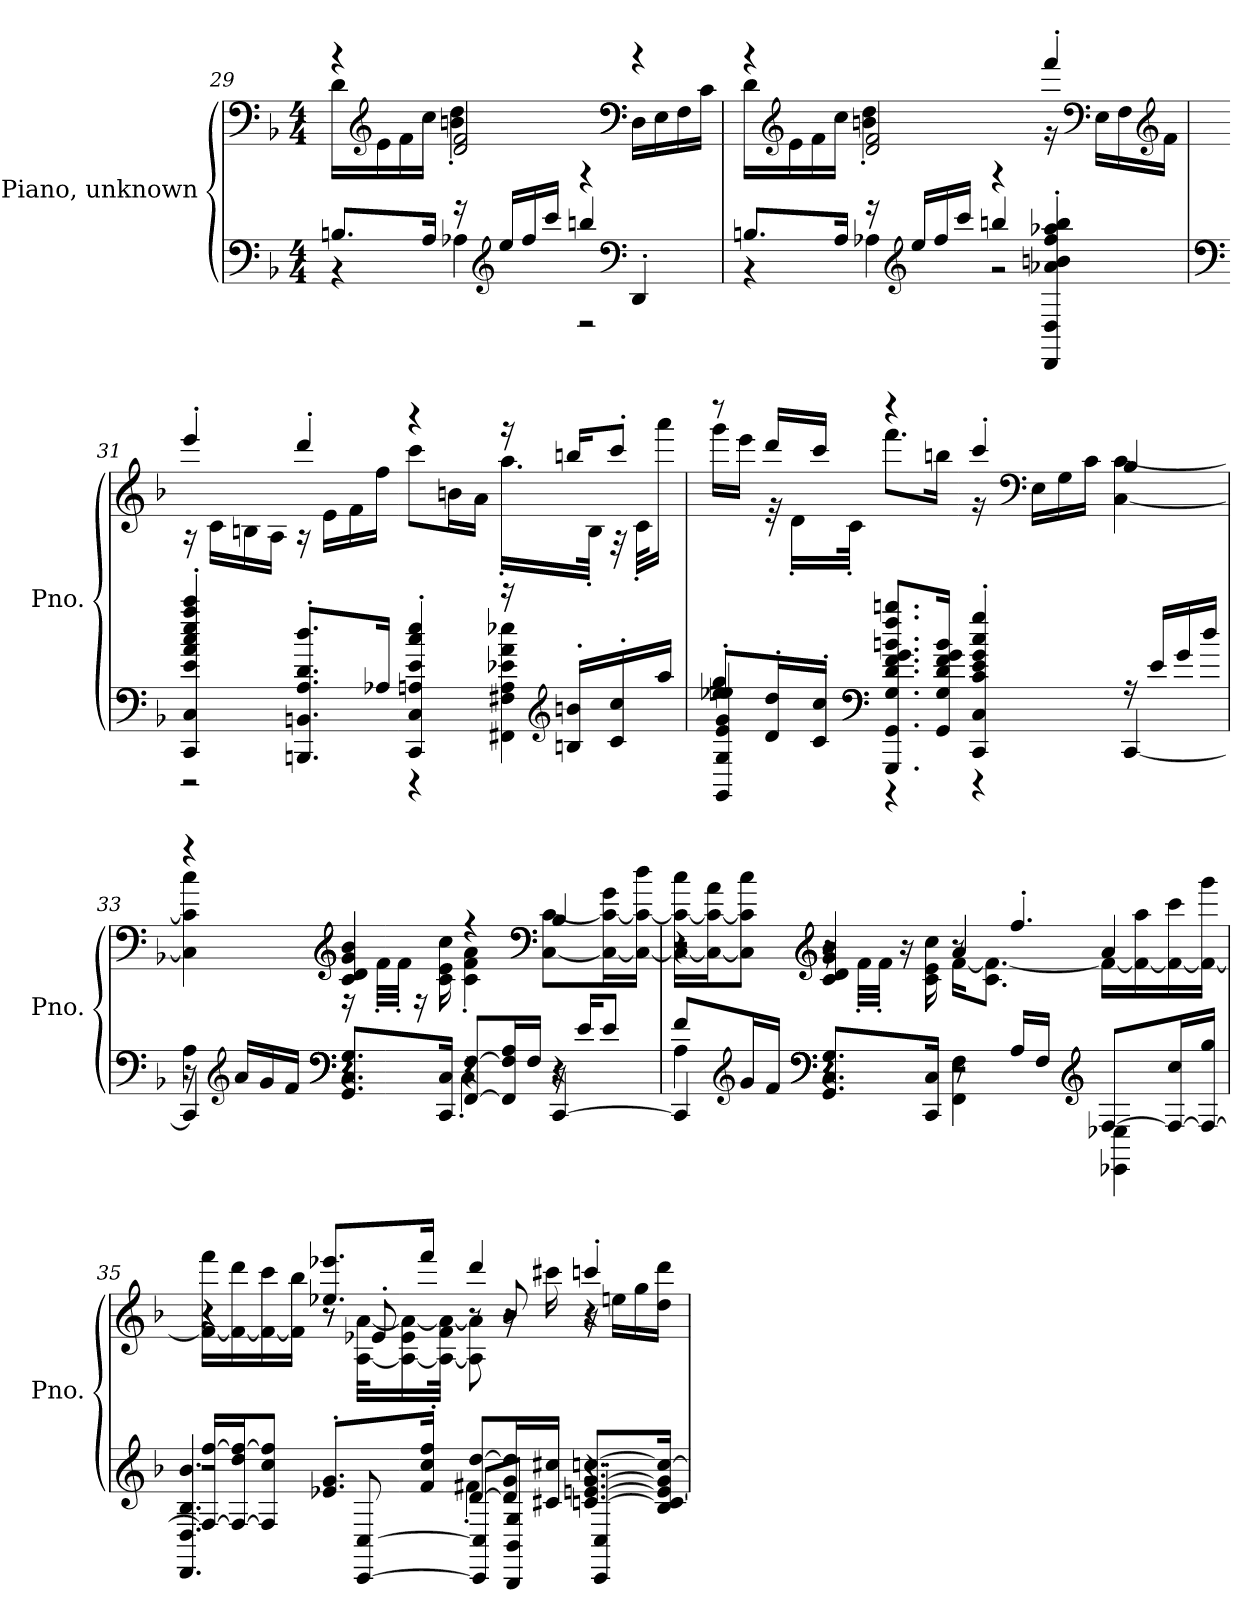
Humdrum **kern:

**kern	**kern
*part1	*part1
*staff2	*staff1
*I"Piano, unknown	*
*I'Pno.	*
*clefF4	*clefF4
*k[b-]	*k[b-]
*M4/4	*M4/4
=29	=29
*^	*^
8.Bn/L	4r	4r	16d\LL
*	*	*clefG2	*
.	.	.	16e\
.	.	.	16f\
16A/Jk	.	.	16cc\JJ
16r	4A-X\	2d/ 2f/	4bn\' 4dd\'
*clefG2	*	*	*
16ee/LL	.	.	.
16ff/	.	.	.
16ccc/JJ	.	.	.
4bbn/	2r	.	4r
*clefF4	*	*clefF4	*
4DD'/	.	4r	16D\LL
.	.	.	16E\
.	.	.	16F\
.	.	.	16c\JJ
!!LO:LB:g=z	!!
=30	=30	=30	=30
8.Bn/L	4r	4r	16d\LL
*	*	*clefG2	*
.	.	.	16e\
.	.	.	16f\
16A/Jk	.	.	16cc\JJ
16r	4A-X\	2d/ 2f/	4bn\' 4dd\'
*clefG2	*	*	*
16ee/LL	.	.	.
16ff/	.	.	.
16ccc/JJ	.	.	.
4bbn/	2r	.	4r
4DD/' 4D/' 4a-X/' 4bn/' 4ff/' 4aa-X/' 4bb/'	.	4fff'/	16r
*	*	*clefF4	*
.	.	.	16E\LL
.	.	.	16F\
*	*	*clefG2	*
.	.	.	16f\JJ
!!LO:LB:g=z	!!
=31	=31	=31	=31
*clefF4	*	*	*
4CC/' 4C/' 4e/' 4a/' 4cc/' 4ee/' 4aa/' 4ccc/'	2r	4eee'/	16r
.	.	.	16c\LL
.	.	.	16Bn\
.	.	.	16A\JJ
8.BBBn/' 8.BBn/' 8.A/' 8.d/' 8.dd/'L	.	4ddd'/	16r
.	.	.	16e\LL
.	.	.	16f\
16A-X/Jk	.	.	16ff\JJ
4CC/' 4C/' 4An/' 4e/' 4cc/' 4ee/'	4r	4r	8ccc\L
.	.	.	16bn\L
.	.	.	16a\JJ
16r	4FF#X\ 4F#X\ 4A\ 4e-X\ 4a\ 4ee-X\	16r	16.aa'\LL
*clefG2	*	*	*
16Bn/' 16bn/'LL	.	16bbn/KL	.
.	.	.	32B'\JJk
16c/' 16cc/'	.	8ccc'/J	32r
.	.	.	32c'\KLL
16aa/JJ	.	.	16aaa\JJ
!!LO:LB:g=z	!!
=32	=32	=32	=32
8ee-X/' 8gg/'L	4GG/ 4G/ 4e/ 4g/ 4een/	8r	16ggg\LL
.	.	.	16eee\JJ
16d/' 16dd/'L	.	16ddd/LL	32r
.	.	.	16d'\LL
16c/' 16cc/'JJ	.	16ccc/JJ	.
.	.	.	32c'\JJk
*clefF4	*	*	*
8.GGG/ 8.GG/ 8.G/ 8.d/ 8.f/ 8.g/ 8.bn/ 8.ff/ 8.bbn/L	4r	4r	8.fff\L
16GG/ 16G/ 16d/ 16f/ 16g/ 16b/Jk	.	.	16bbn\Jk
4CC/' 4C/' 4c/' 4e/' 4g/' 4cc/' 4gg/'	4r	4ccc'/	16r
*	*	*clefF4	*
.	.	.	16E\LL
.	.	.	16G\
.	.	.	16c\JJ
16r	[4CC/	4B-/	[4C\ [4c\
16e/LL	.	.	.
16g/	.	.	.
16dd/JJ	.	.	.
!!LO:LB:g=z	!!
=33	=33	=33	=33
*	*^	*	*
16r	4A\	4CC/]	4r	4C\] 4c\] 4cc\
*clefG2	*	*	*	*
16a/LL	.	.	.	.
16g/	.	.	.	.
16f/JJ	.	.	.	.
*clefF4	*	*	*clefG2	*
8.GG/ 8.C/ 8.G/L	4r	4r	4c/ 4d/ 4g/ 4b-/	16r
.	.	.	.	32f'\LLL
.	.	.	.	32f'\JJJ
.	.	.	.	16r
16CC/ 16C/Jk	.	.	.	16c\ 16e\ 16cc\
[8FF/ [8F/L	4C'\	4r	4r	4c\' 4f\' 4a\'
16FF/] 16F/] 16A/L	.	.	.	.
16F/JJ	.	.	.	.
*	*	*	*clefF4	*
16r	4r	[4CC/	4B-/	[8C\ [8c\L
16e/KL	.	.	.	.
8e/J	.	.	.	16C\_ 16c\_ 16g\L
.	.	.	.	16C\_ 16c\_ 16dd\JJ
!!LO:LB:g=z
=34	=34	=34	=34	=34
*	*	*	*	*^
8f/L	4A\	4CC/]	4r	16C\_ 16c\_ 16cc\LL	2r
.	.	.	.	16C\_ 16c\_ 16a\J	.
*clefG2	*	*	*	*	*
16g/L	.	.	.	8C\] 8c\] 8cc\J	.
16f/JJ	.	.	.	.	.
*clefF4	*	*	*clefG2	*	*
8.GG/ 8.C/ 8.G/L	4r	4r	4c/ 4d/ 4g/ 4b-/	16r	.
.	.	.	.	32f'\LLL	.
.	.	.	.	32f'\JJJ	.
.	.	.	.	16r	.
16CC/ 16C/Jk	.	.	.	16c\ 16e\ 16cc\	.
8r	4FF\ 4F\	2r	4a/	[16f\KL	8r
.	.	.	.	8.c\ 8.f\_J	.
16A/LL	.	.	.	.	4.ff'/
16F/JJ	.	.	.	.	.
*clefG2	*	*	*	*	*
[8F/L	4EE-X\ 4E-X\	.	4a/	16f\LL_	.
.	.	.	.	16f\_ 16aa\	.
16F/_ 16cc/L	.	.	.	16f\_ 16ccc\	.
16F/_ 16gg/JJ	.	.	.	16f\_ 16ggg\JJ	.
!!LO:PB:g=z	!!	!!
=35	=35	=35	=35	=35	=35
16F/_ [16ff/LL	2r	4.DD/ 4.D/ 4.B-/ 4.b-/	4r	16f\_ 16fff\LL	4r
16F/_ 16dd/ 16ff/_J	.	.	.	16f\_ 16ddd\	.
8F/] 8cc/ 8ff/]J	.	.	.	16f\_ 16ccc\	.
.	.	.	.	16f\] 16bb-\JJ	.
8.e-X/' 8.g/'L	.	.	8.ee-X/ 8.eee-X/L	8r	8r
.	.	[8CC/ [8C/	.	[32A\ [32a\KLL	8e-X'/
.	.	.	.	16A\_ 16e-\ 16a\_	.
16f/' 16cc/' 16ff/'Jk	.	.	16fff/Jk	.	.
.	.	.	.	32A\_ 32f\ 32a\_JJk	.
[8d/ [8dd/L	4f#X'\	8CC/] 8C/]L	4ddd/	8A\] 8a\]	8r
16d/] 16g/ 16dd/]L	.	8BBB-/ 8BB-/ 8G/J	.	16r	8b-/
16c#X/ 16cc#X/JJ	.	.	.	16ccc#X\	.
[8.cn/ [8.en/ [8.g/ [8.ccn/L	4r	4CC/' 4C/'	4cccn'/	16r	4r
.	.	.	.	16een\LL	.
.	.	.	.	16gg\	.
16B-/ 16c/_ 16e/] 16g/] 16cc/_Jk	.	.	.	16dd\ 16ddd\JJ	.
*v	*v	*v	*	*	*
*	*v	*v	*v
=	=
*-	*-
